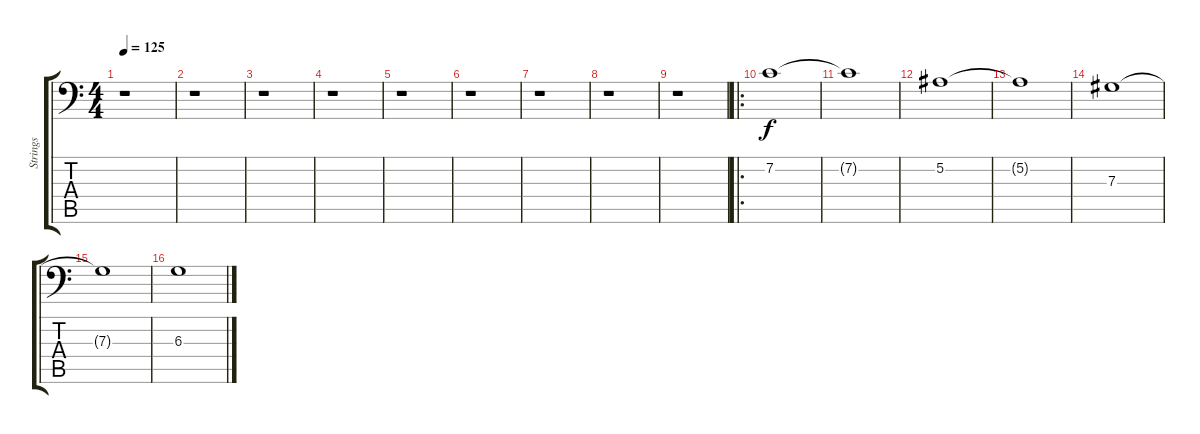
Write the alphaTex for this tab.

\track ("Strings" "Strings") {instrument stringensemble1}
\staff {score tabs}
\tuning (Bb3 F3 Db3 Ab2 Eb2 Bb1) {hide}
\ts (4 4)
\tempo 125
\clef f4
\ks c
r.1{dy f} |
r.1 |
r.1 |
r.1 |
r.1 |
r.1 |
r.1 |
r.1 |
r.1 |
\ro
7.2.1 |
7.2{t}.1 |
5.2.1 |
5.2{t}.1 |
7.3.1 |
7.3{t}.1 |
6.3.1
